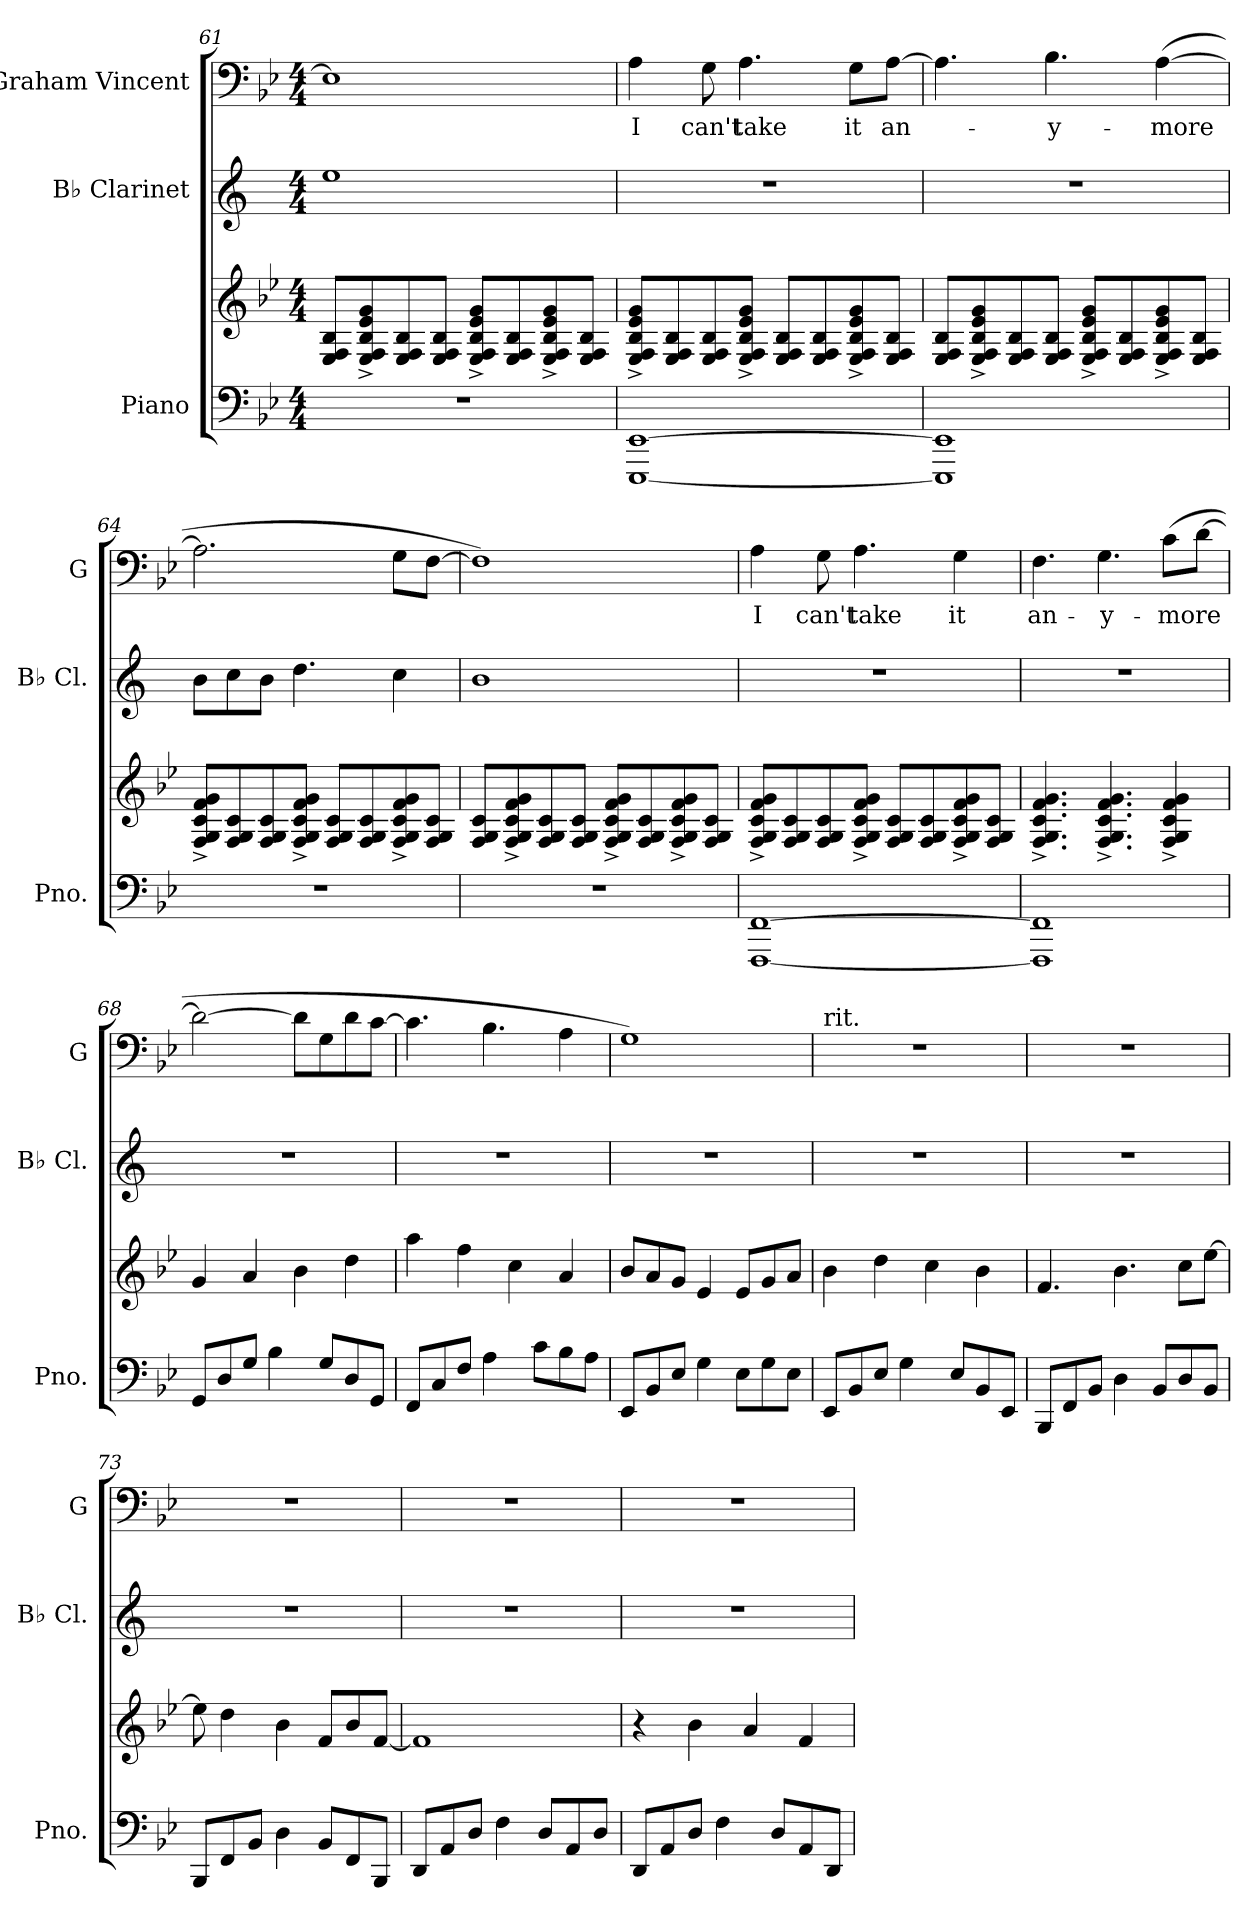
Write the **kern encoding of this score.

**kern	**kern	**kern	**kern	**text
*part3	*part3	*part2	*part1	*part1
*staff4	*staff3	*staff2	*staff1	*staff1
*I"Piano	*	*I"B♭ Clarinet	*I"Graham Vincent	*
*I'Pno.	*	*I'B♭ Cl.	*I'G	*
!!LO:LB:g=z
*clefF4	*clefG2	*clefG2	*clefF4	*
*	*	*ITrd1c2	*	*
*k[b-e-]	*k[b-e-]	*k[b-e-]	*k[b-e-]	*
*M4/4	*M4/4	*M4/4	*M4/4	*
=61	=61	=61	=61	=61
1r	8E-/ 8F/ 8B-/L	1dd	1E-]	.
.	8E-/^ 8F/^ 8B-/^ 8e-/^ 8g/^	.	.	.
.	8E-/ 8F/ 8B-/	.	.	.
.	8E-/ 8F/ 8B-/J	.	.	.
.	8E-/^ 8F/^ 8B-/^ 8e-/^ 8g/^L	.	.	.
.	8E-/ 8F/ 8B-/	.	.	.
.	8E-/^ 8F/^ 8B-/^ 8e-/^ 8g/^	.	.	.
.	8E-/ 8F/ 8B-/J	.	.	.
=62	=62	=62	=62	=62
!	!	!	!	!LO:LY:b
[1EEE- [1EE-	8E-/^ 8F/^ 8B-/^ 8e-/^ 8g/^L	1r	4A\	I
.	8E-/ 8F/ 8B-/	.	.	.
!	!	!	!	!LO:LY:b
.	8E-/ 8F/ 8B-/	.	8G\	can't
!	!	!	!	!LO:LY:b
.	8E-/^ 8F/^ 8B-/^ 8e-/^ 8g/^J	.	4.A\	take
.	8E-/ 8F/ 8B-/L	.	.	.
.	8E-/ 8F/ 8B-/	.	.	.
!	!	!	!	!LO:LY:b
.	8E-/^ 8F/^ 8B-/^ 8e-/^ 8g/^	.	8G\L	it
!	!	!	!	!LO:LY:b
.	8E-/ 8F/ 8B-/J	.	[8A\J	-an-
!!LO:PB:g=z
=63	=63	=63	=63	=63
1EEE-] 1EE-]	8E-/ 8F/ 8B-/L	1r	4.A\]	.
.	8E-/^ 8F/^ 8B-/^ 8e-/^ 8g/^	.	.	.
.	8E-/ 8F/ 8B-/	.	.	.
!	!	!	!	!LO:LY:b
.	8E-/ 8F/ 8B-/J	.	4.B-\	-y-
.	8E-/^ 8F/^ 8B-/^ 8e-/^ 8g/^L	.	.	.
.	8E-/ 8F/ 8B-/	.	.	.
!	!	!	!	!LO:LY:b
.	8E-/^ 8F/^ 8B-/^ 8e-/^ 8g/^	.	([4A\	-more
.	8E-/ 8F/ 8B-/J	.	.	.
=64	=64	=64	=64	=64
1r	8F/^ 8G/^ 8c/^ 8f/^ 8g/^L	8a\L	2.A\]	.
.	8F/ 8G/ 8c/	8b-\	.	.
.	8F/ 8G/ 8c/	8a\J	.	.
.	8F/^ 8G/^ 8c/^ 8f/^ 8g/^J	4.cc\	.	.
.	8F/ 8G/ 8c/L	.	.	.
.	8F/ 8G/ 8c/	.	.	.
.	8F/^ 8G/^ 8c/^ 8f/^ 8g/^	4b-\	8G\L	.
.	8F/ 8G/ 8c/J	.	[8F\J	.
!!LO:LB:g=z
=65	=65	=65	=65	=65
1r	8F/ 8G/ 8c/L	1a	1F])	.
.	8F/^ 8G/^ 8c/^ 8f/^ 8g/^	.	.	.
.	8F/ 8G/ 8c/	.	.	.
.	8F/ 8G/ 8c/J	.	.	.
.	8F/^ 8G/^ 8c/^ 8f/^ 8g/^L	.	.	.
.	8F/ 8G/ 8c/	.	.	.
.	8F/^ 8G/^ 8c/^ 8f/^ 8g/^	.	.	.
.	8F/ 8G/ 8c/J	.	.	.
=66	=66	=66	=66	=66
!	!	!	!	!LO:LY:b
[1FFF [1FF	8F/^ 8G/^ 8c/^ 8f/^ 8g/^L	1r	4A\	I
.	8F/ 8G/ 8c/	.	.	.
!	!	!	!	!LO:LY:b
.	8F/ 8G/ 8c/	.	8G\	can't
!	!	!	!	!LO:LY:b
.	8F/^ 8G/^ 8c/^ 8f/^ 8g/^J	.	4.A\	take
.	8F/ 8G/ 8c/L	.	.	.
.	8F/ 8G/ 8c/	.	.	.
!	!	!	!	!LO:LY:b
.	8F/^ 8G/^ 8c/^ 8f/^ 8g/^	.	4G\	it
.	8F/ 8G/ 8c/J	.	.	.
=67	=67	=67	=67	=67
!	!	!	!	!LO:LY:b
1FFF] 1FF]	4.F/^ 4.G/^ 4.c/^ 4.f/^ 4.g/^	1r	4.F\	an-
!	!	!	!	!LO:LY:b
.	4.F/^ 4.G/^ 4.c/^ 4.f/^ 4.g/^	.	4.G\	-y-
!	!	!	!	!LO:LY:b
.	4F/^ 4G/^ 4c/^ 4f/^ 4g/^	.	(8c\L	-more
.	.	.	[8d\J	.
!!LO:LB:g=z
=68	=68	=68	=68	=68
8GG/L	4g/	1r	2d\_	.
8D/	.	.	.	.
8G/J	4a/	.	.	.
4B-\	.	.	.	.
.	4b-\	.	8d\L]	.
8G/L	.	.	8G\	.
8D/	4dd\	.	8d\	.
8GG/J	.	.	[8c\J	.
=69	=69	=69	=69	=69
8FF/L	4aa\	1r	4.c\]	.
8C/	.	.	.	.
8F/J	4ff\	.	.	.
4A\	.	.	4.B-\	.
.	4cc\	.	.	.
8c\L	.	.	.	.
8B-\	4a/	.	4A\	.
8A\J	.	.	.	.
=70	=70	=70	=70	=70
8EE-/L	8b-/L	1r	1G)	.
8BB-/	8a/	.	.	.
8E-/J	8g/J	.	.	.
4G\	4e-/	.	.	.
8E-\L	8e-/L	.	.	.
8G\	8g/	.	.	.
8E-\J	8a/J	.	.	.
=71	=71	=71	=71	=71
!	!	!	!LO:TX:a:t=rit.	!
8EE-/L	4b-\	1r	1r	.
8BB-/	.	.	.	.
8E-/J	4dd\	.	.	.
4G\	.	.	.	.
.	4cc\	.	.	.
8E-/L	.	.	.	.
8BB-/	4b-\	.	.	.
8EE-/J	.	.	.	.
=72	=72	=72	=72	=72
*	*	*	*MM130	*
8BBB-/L	4.f/	1r	1r	.
8FF/	.	.	.	.
8BB-/J	.	.	.	.
4D\	4.b-\	.	.	.
8BB-/L	.	.	.	.
8D/	8cc\L	.	.	.
8BB-/J	[8ee-\J	.	.	.
!!LO:PB:g=z
=73	=73	=73	=73	=73
*	*	*	*MM126	*
8BBB-/L	8ee-\]	1r	1r	.
8FF/	4dd\	.	.	.
8BB-/J	.	.	.	.
4D\	4b-\	.	.	.
8BB-/L	8f/L	.	.	.
8FF/	8b-/	.	.	.
8BBB-/J	[8f/J	.	.	.
=74	=74	=74	=74	=74
*	*	*	*MM122	*
8DD/L	1f]	1r	1r	.
8AA/	.	.	.	.
8D/J	.	.	.	.
4F\	.	.	.	.
8D/L	.	.	.	.
8AA/	.	.	.	.
8D/J	.	.	.	.
=75	=75	=75	=75	=75
*	*	*	*MM120	*
8DD/L	4r	1r	1r	.
8AA/	.	.	.	.
8D/J	4b-\	.	.	.
4F\	.	.	.	.
.	4a/	.	.	.
8D/L	.	.	.	.
8AA/	4f/	.	.	.
8DD/J	.	.	.	.
=	=	=	=	=
*-	*-	*-	*-	*-
